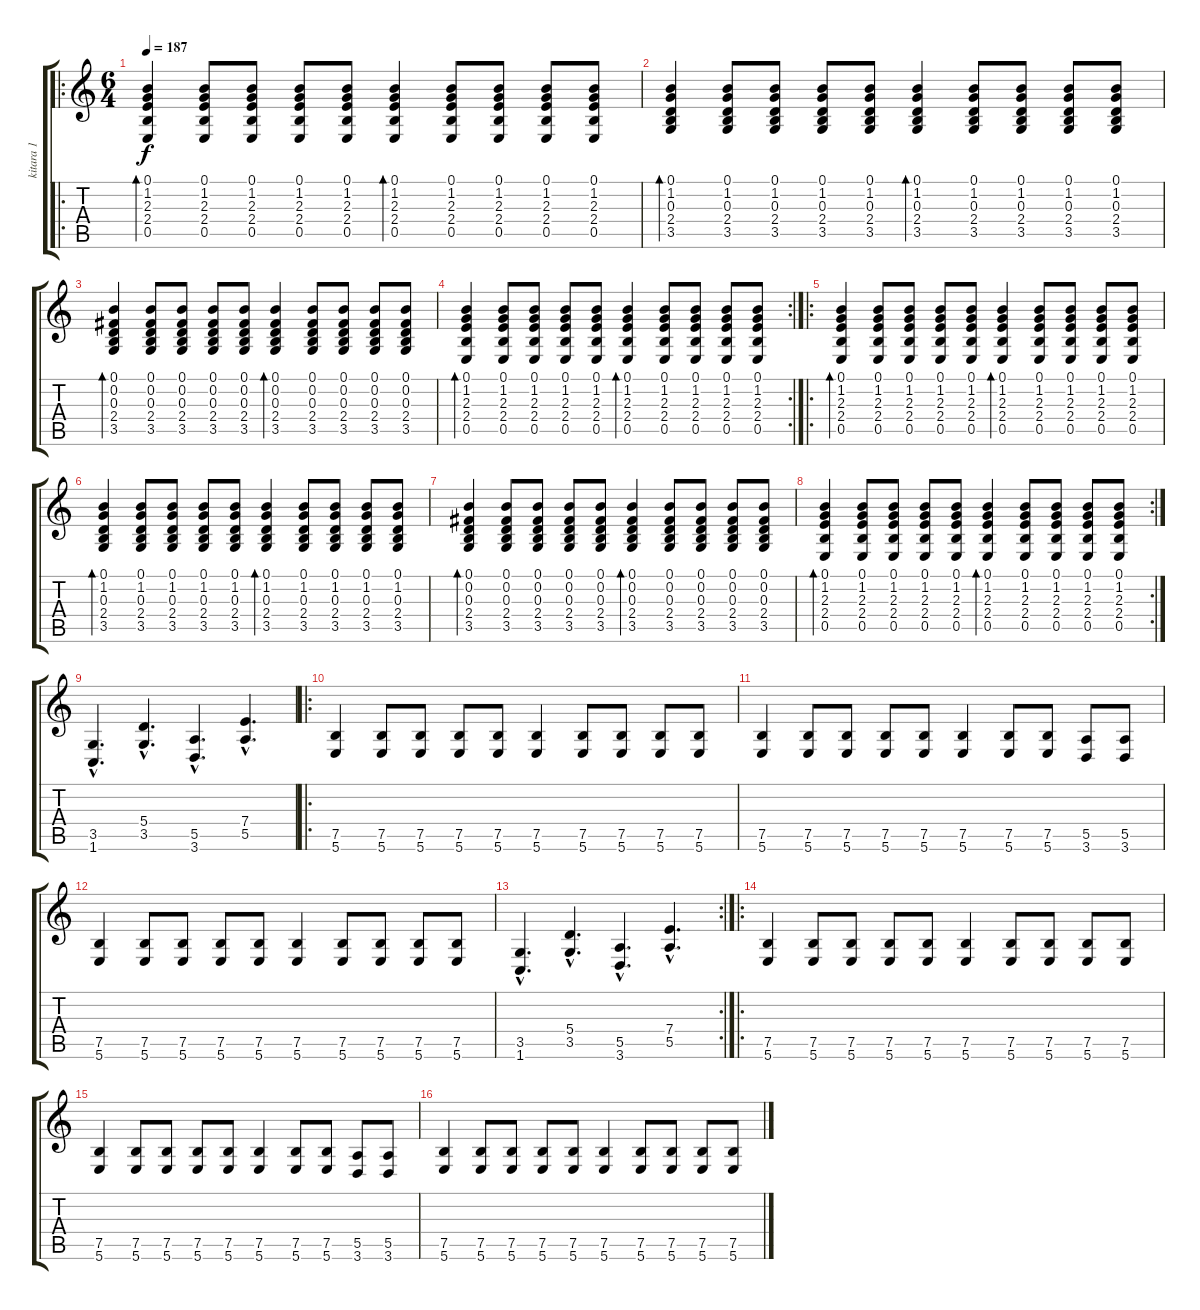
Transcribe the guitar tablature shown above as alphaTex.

\track ("kitara 1" "kitara 1") {instrument distortionguitar}
\staff {score tabs}
\tuning (B3 Gb3 D3 A2 E2 B1) {hide}
\ro
\ts (6 4)
\tempo 187
\clef g2
\ks c
(0.1 1.2 2.3 2.4 0.5).4{bd 30 dy f volume 12 instrument acousticguitarnylon} (0.1 1.2 2.3 2.4 0.5).8 (0.1 1.2 2.3 2.4 0.5).8 (0.1 1.2 2.3 2.4 0.5).8 (0.1 1.2 2.3 2.4 0.5).8 (0.1 1.2 2.3 2.4 0.5).4{bd 30} (0.1 1.2 2.3 2.4 0.5).8 (0.1 1.2 2.3 2.4 0.5).8 (0.1 1.2 2.3 2.4 0.5).8 (0.1 1.2 2.3 2.4 0.5).8 |
(0.1 1.2 0.3 2.4 3.5).4{bd 30} (0.1 1.2 0.3 2.4 3.5).8 (0.1 1.2 0.3 2.4 3.5).8 (0.1 1.2 0.3 2.4 3.5).8 (0.1 1.2 0.3 2.4 3.5).8 (0.1 1.2 0.3 2.4 3.5).4{bd 30} (0.1 1.2 0.3 2.4 3.5).8 (0.1 1.2 0.3 2.4 3.5).8 (0.1 1.2 0.3 2.4 3.5).8 (0.1 1.2 0.3 2.4 3.5).8 |
(0.1 0.2 0.3 2.4 3.5).4{bd 30} (0.1 0.2 0.3 2.4 3.5).8 (0.1 0.2 0.3 2.4 3.5).8 (0.1 0.2 0.3 2.4 3.5).8 (0.1 0.2 0.3 2.4 3.5).8 (0.1 0.2 0.3 2.4 3.5).4{bd 30} (0.1 0.2 0.3 2.4 3.5).8 (0.1 0.2 0.3 2.4 3.5).8 (0.1 0.2 0.3 2.4 3.5).8 (0.1 0.2 0.3 2.4 3.5).8 |
\rc 2
(0.1 1.2 2.3 2.4 0.5).4{bd 30} (0.1 1.2 2.3 2.4 0.5).8 (0.1 1.2 2.3 2.4 0.5).8 (0.1 1.2 2.3 2.4 0.5).8 (0.1 1.2 2.3 2.4 0.5).8 (0.1 1.2 2.3 2.4 0.5).4{bd 30} (0.1 1.2 2.3 2.4 0.5).8 (0.1 1.2 2.3 2.4 0.5).8 (0.1 1.2 2.3 2.4 0.5).8 (0.1 1.2 2.3 2.4 0.5).8 |
\ro
(0.1 1.2 2.3 2.4 0.5).4{bd 30 volume 12 instrument acousticguitarnylon} (0.1 1.2 2.3 2.4 0.5).8 (0.1 1.2 2.3 2.4 0.5).8 (0.1 1.2 2.3 2.4 0.5).8 (0.1 1.2 2.3 2.4 0.5).8 (0.1 1.2 2.3 2.4 0.5).4{bd 30} (0.1 1.2 2.3 2.4 0.5).8 (0.1 1.2 2.3 2.4 0.5).8 (0.1 1.2 2.3 2.4 0.5).8 (0.1 1.2 2.3 2.4 0.5).8 |
(0.1 1.2 0.3 2.4 3.5).4{bd 30} (0.1 1.2 0.3 2.4 3.5).8 (0.1 1.2 0.3 2.4 3.5).8 (0.1 1.2 0.3 2.4 3.5).8 (0.1 1.2 0.3 2.4 3.5).8 (0.1 1.2 0.3 2.4 3.5).4{bd 30} (0.1 1.2 0.3 2.4 3.5).8 (0.1 1.2 0.3 2.4 3.5).8 (0.1 1.2 0.3 2.4 3.5).8 (0.1 1.2 0.3 2.4 3.5).8 |
(0.1 0.2 0.3 2.4 3.5).4{bd 30} (0.1 0.2 0.3 2.4 3.5).8 (0.1 0.2 0.3 2.4 3.5).8 (0.1 0.2 0.3 2.4 3.5).8 (0.1 0.2 0.3 2.4 3.5).8 (0.1 0.2 0.3 2.4 3.5).4{bd 30} (0.1 0.2 0.3 2.4 3.5).8 (0.1 0.2 0.3 2.4 3.5).8 (0.1 0.2 0.3 2.4 3.5).8 (0.1 0.2 0.3 2.4 3.5).8 |
\rc 2
(0.1 1.2 2.3 2.4 0.5).4{bd 30} (0.1 1.2 2.3 2.4 0.5).8 (0.1 1.2 2.3 2.4 0.5).8 (0.1 1.2 2.3 2.4 0.5).8 (0.1 1.2 2.3 2.4 0.5).8 (0.1 1.2 2.3 2.4 0.5).4{bd 30} (0.1 1.2 2.3 2.4 0.5).8 (0.1 1.2 2.3 2.4 0.5).8 (0.1 1.2 2.3 2.4 0.5).8 (0.1 1.2 2.3 2.4 0.5).8 |
(3.5{hac} 1.6{hac}).4{d volume 14 instrument overdrivenguitar} (5.4{hac} 3.5{hac}).4{d} (5.5{hac} 3.6{hac}).4{d} (7.4{hac} 5.5{hac}).4{d} |
\ro
(7.5 5.6).4 (7.5 5.6).8 (7.5 5.6).8 (7.5 5.6).8 (7.5 5.6).8 (7.5 5.6).4 (7.5 5.6).8 (7.5 5.6).8 (7.5 5.6).8 (7.5 5.6).8 |
(7.5 5.6).4 (7.5 5.6).8 (7.5 5.6).8 (7.5 5.6).8 (7.5 5.6).8 (7.5 5.6).4 (7.5 5.6).8 (7.5 5.6).8 (5.5 3.6).8 (5.5 3.6).8 |
(7.5 5.6).4 (7.5 5.6).8 (7.5 5.6).8 (7.5 5.6).8 (7.5 5.6).8 (7.5 5.6).4 (7.5 5.6).8 (7.5 5.6).8 (7.5 5.6).8 (7.5 5.6).8 |
\rc 2
(3.5{hac} 1.6{hac}).4{d volume 14 instrument overdrivenguitar} (5.4{hac} 3.5{hac}).4{d} (5.5{hac} 3.6{hac}).4{d} (7.4{hac} 5.5{hac}).4{d} |
\ro
(7.5 5.6).4 (7.5 5.6).8 (7.5 5.6).8 (7.5 5.6).8 (7.5 5.6).8 (7.5 5.6).4 (7.5 5.6).8 (7.5 5.6).8 (7.5 5.6).8 (7.5 5.6).8 |
(7.5 5.6).4 (7.5 5.6).8 (7.5 5.6).8 (7.5 5.6).8 (7.5 5.6).8 (7.5 5.6).4 (7.5 5.6).8 (7.5 5.6).8 (5.5 3.6).8 (5.5 3.6).8 |
(7.5 5.6).4 (7.5 5.6).8 (7.5 5.6).8 (7.5 5.6).8 (7.5 5.6).8 (7.5 5.6).4 (7.5 5.6).8 (7.5 5.6).8 (7.5 5.6).8 (7.5 5.6).8
